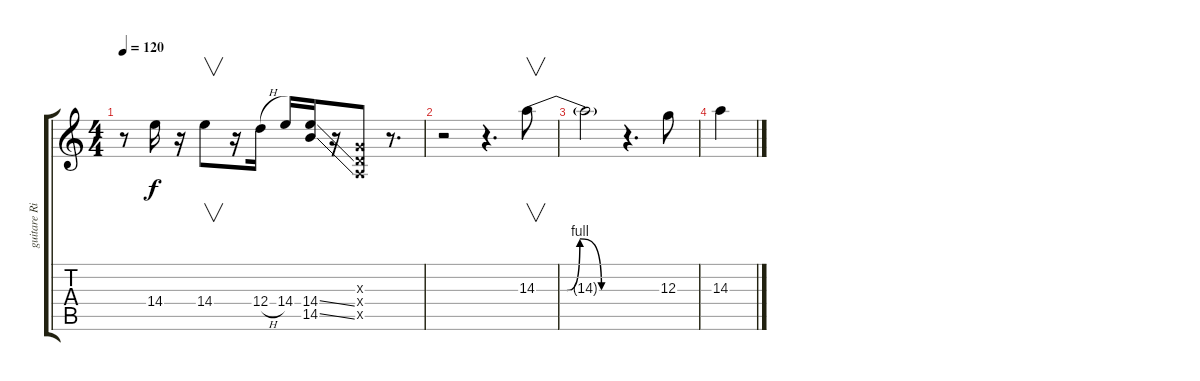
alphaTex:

\track ("guitare Riffs" "guitare Ri") {instrument electricguitarjazz}
\staff {score tabs}
\tuning (E4 B3 G3 D3 A2 E2) {hide}
\ts (4 4)
\tempo 120
\clef g2
\ks c
r.8{dy f} 14.4.16 r.16 14.4.8{v} r.16 12.4{h}.16 14.4.16 (14.4{ss} 14.5{ss}).16 r.16 (0.3{x} 0.4{x} 0.5{x}).8 r.8{d} |
r.2 r.4{d} 14.3{be (custom 0 0 21 0 30 4 45 0 60 0)}.8{v} |
14.3{t}.2 r.4{d} 12.3.8 |
14.3.4
